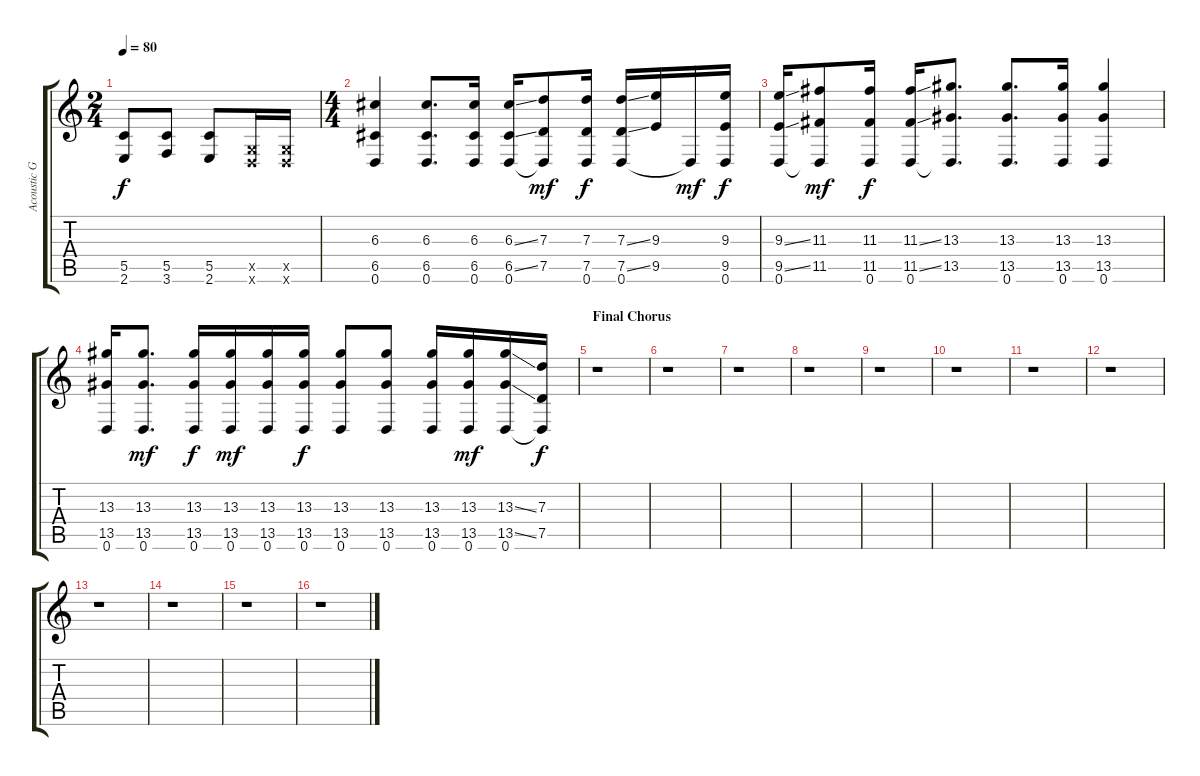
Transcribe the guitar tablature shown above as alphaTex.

\track ("Acoustic Guitar 1 - Open G" "Acoustic G") {instrument acousticguitarsteel}
\staff {score tabs}
\tuning (D4 B3 G3 D3 G2 D2) {hide}
\ts (2 4)
\tempo 80
\clef g2
\ks c
(5.5{t} 2.6{t}).8{dy f} (5.5 3.6).8 (5.5 2.6).8 (0.5{x} 0.6{x}).16 (0.5{x} 0.6{x}).16 |
\ts (4 4)
(6.3 6.5 0.6).4 (6.3 6.5 0.6).8{d} (6.3 6.5 0.6).16 (6.3{ss} 6.5{ss} 0.6).16 (7.3 7.5 0.6{t}).8{dy mf} (7.3 7.5 0.6).16{dy f} (7.3{ss} 7.5{ss} 0.6).16 (9.3 9.5).16 0.6{t}.16{dy mf} (9.3 9.5 0.6).16{dy f} |
(9.3{ss} 9.5{ss} 0.6).16 (11.3 11.5 0.6{t}).8{dy mf} (11.3 11.5 0.6).16{dy f} (11.3{ss} 11.5{ss} 0.6).16 (13.3 13.5 0.6{t}).8{d} (13.3 13.5 0.6).8{d} (13.3 13.5 0.6).16 (13.3 13.5 0.6).4 |
(13.3 13.5 0.6).16 (13.3 13.5 0.6).8{d dy mf} (13.3 13.5 0.6).16{dy f} (13.3 13.5 0.6).16{dy mf} (13.3 13.5 0.6).16 (13.3 13.5 0.6).16{dy f} (13.3 13.5 0.6).8 (13.3 13.5 0.6).8 (13.3 13.5 0.6).16 (13.3 13.5 0.6).16{dy mf} (13.3{ss} 13.5{ss} 0.6).16 (7.3 7.5 0.6{t}).16{dy f} |
\section ("" "Final Chorus")
r.1 |
r.1 |
r.1 |
r.1 |
r.1 |
r.1 |
r.1 |
r.1 |
r.1 |
r.1 |
r.1 |
r.1
